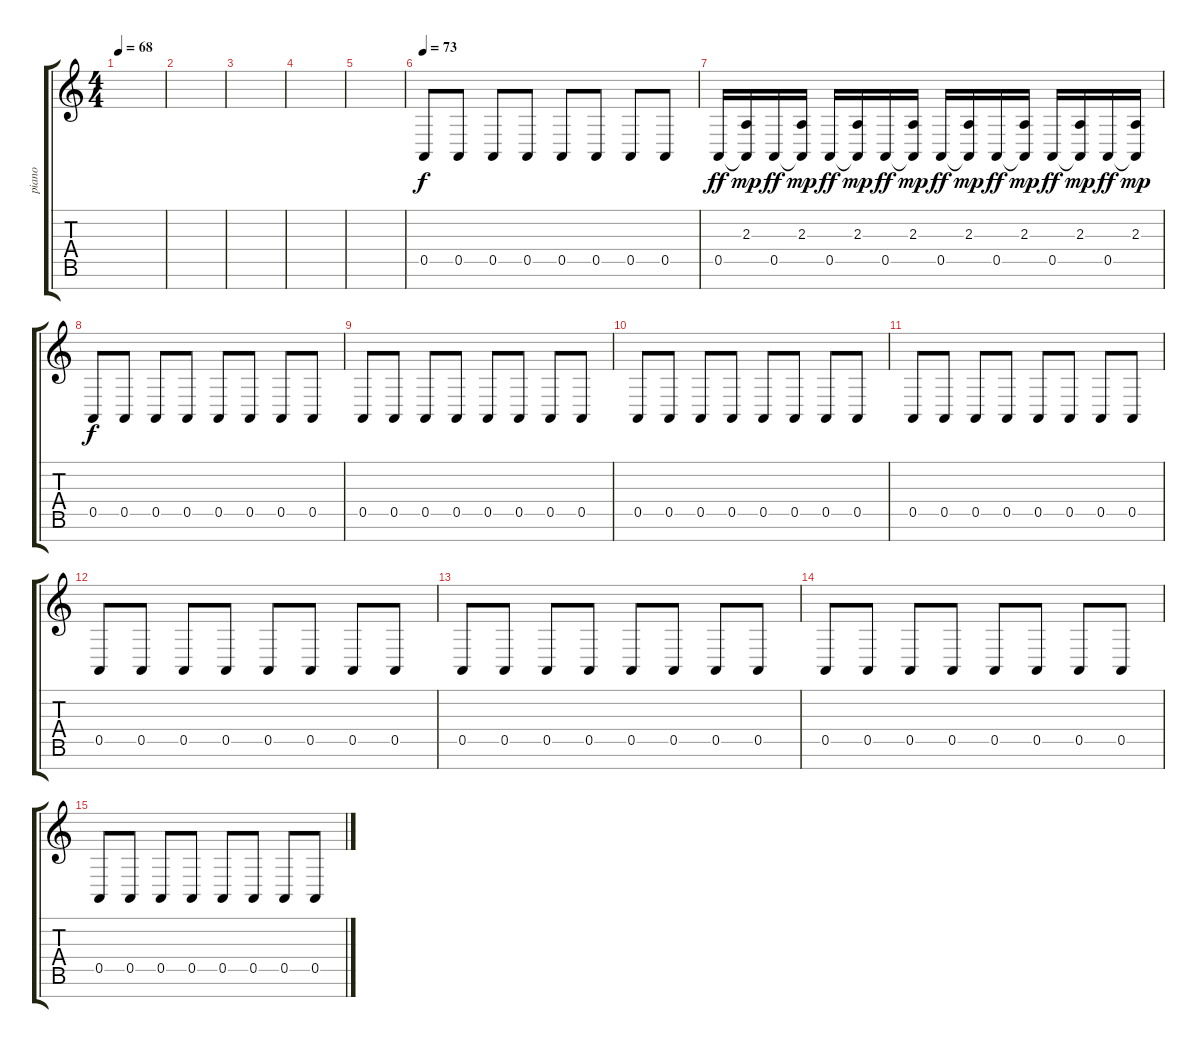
\track ("piano" "piano") {instrument brightacousticpiano}
\staff {score tabs}
\tuning (E4 B3 G3 D3 A2 E2 B1) {hide}
\ts (4 4)
\tempo 68
\clef g2
\ks c
|
|
|
|
|
\tempo 73
0.5.8 0.5.8 0.5.8 0.5.8 0.5.8 0.5.8 0.5.8 0.5.8 |
0.5.16{dy ff} (2.3 0.5{t}).16{dy mp} 0.5.16{dy ff} (2.3 0.5{t}).16{dy mp} 0.5.16{dy ff} (2.3 0.5{t}).16{dy mp} 0.5.16{dy ff} (2.3 0.5{t}).16{dy mp} 0.5.16{dy ff} (2.3 0.5{t}).16{dy mp} 0.5.16{dy ff} (2.3 0.5{t}).16{dy mp} 0.5.16{dy ff} (2.3 0.5{t}).16{dy mp} 0.5.16{dy ff} (2.3 0.5{t}).16{dy mp} |
0.5.8{dy f} 0.5.8 0.5.8 0.5.8 0.5.8 0.5.8 0.5.8 0.5.8 |
0.5.8 0.5.8 0.5.8 0.5.8 0.5.8 0.5.8 0.5.8 0.5.8 |
0.5.8 0.5.8 0.5.8 0.5.8 0.5.8 0.5.8 0.5.8 0.5.8 |
0.5.8 0.5.8 0.5.8 0.5.8 0.5.8 0.5.8 0.5.8 0.5.8 |
0.5.8 0.5.8 0.5.8 0.5.8 0.5.8 0.5.8 0.5.8 0.5.8 |
0.5.8 0.5.8 0.5.8 0.5.8 0.5.8 0.5.8 0.5.8 0.5.8 |
0.5.8 0.5.8 0.5.8 0.5.8 0.5.8 0.5.8 0.5.8 0.5.8 |
0.5.8 0.5.8 0.5.8 0.5.8 0.5.8 0.5.8 0.5.8 0.5.8
